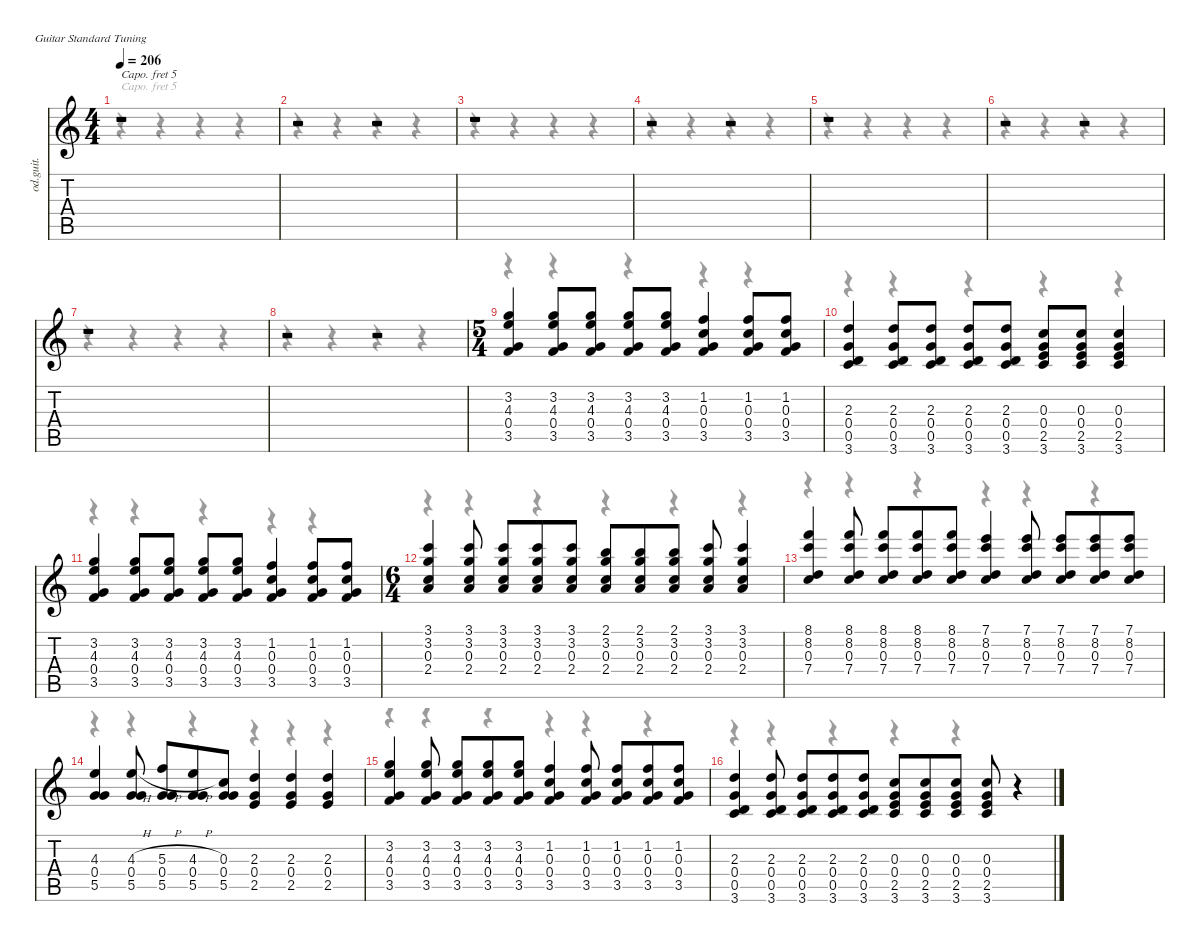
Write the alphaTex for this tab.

\defaultSystemsLayout 4
\hideDynamics
\bracketExtendMode nobrackets
\otherSystemsTrackNameOrientation horizontal
\track ("Track 2" "od.guit.") {instrument overdrivenguitar}
\staff {score tabs}
\capo 5
\tuning (E4 B3 G3 D3 A2 E2)
\voice
\ts (4 4)
\tempo 206
\clef g2
\ks c
r.1{dy f beam Up} |
r.2{beam Up} r.2{beam Up} |
r.1{beam Up} |
r.2{beam Up} r.2{beam Up} |
r.1{beam Up} |
r.2{beam Up} r.2{beam Up} |
r.1{beam Up} |
r.2{beam Up} r.2{beam Up} |
\ts (5 4)
\beaming (8 4 2 2 2)
(3.2 4.3 0.4 3.5).4{beam Up} (3.2 4.3 0.4 3.5).8{beam Up} (3.2 4.3 0.4 3.5).8{beam Up} (3.2 4.3 0.4 3.5).8{beam Up} (3.2 4.3 0.4 3.5).8{beam Up} (1.2 0.3 0.4 3.5).4{beam Up} (1.2 0.3 0.4 3.5).8{beam Up} (1.2 0.3 0.4 3.5).8{beam Up} |
(2.3 0.4 0.5 3.6).4{beam Up} (2.3 0.4 0.5 3.6).8{beam Up} (2.3 0.4 0.5 3.6).8{beam Up} (2.3 0.4 0.5 3.6).8{beam Up} (2.3 0.4 0.5 3.6).8{beam Up} (0.3 0.4 2.5 3.6).8{beam Up} (0.3 0.4 2.5 3.6).8{beam Up} (0.3 0.4 2.5 3.6).4{beam Up} |
(3.2 4.3 0.4 3.5).4{beam Up} (3.2 4.3 0.4 3.5).8{beam Up} (3.2 4.3 0.4 3.5).8{beam Up} (3.2 4.3 0.4 3.5).8{beam Up} (3.2 4.3 0.4 3.5).8{beam Up} (1.2 0.3 0.4 3.5).4{beam Up} (1.2 0.3 0.4 3.5).8{beam Up} (1.2 0.3 0.4 3.5).8{beam Up} |
\ts (6 4)
\beaming (8 3 3 3 3)
(3.1 3.2 0.3 2.4).4{beam Up} (3.1 3.2 0.3 2.4).8{beam Up} (3.1 3.2 0.3 2.4).8{beam Up} (3.1 3.2 0.3 2.4).8{beam Up} (3.1 3.2 0.3 2.4).8{beam Up} (2.1 3.2 0.3 2.4).8{beam Up} (2.1 3.2 0.3 2.4).8{beam Up} (2.1 3.2 0.3 2.4).8{beam Up} (3.1 3.2 0.3 2.4).8{beam Up} (3.1 3.2 0.3 2.4).4{beam Up} |
(8.1 8.2 0.3 7.4).4{beam Up} (8.1 8.2 0.3 7.4).8{beam Up} (8.1 8.2 0.3 7.4).8{beam Up} (8.1 8.2 0.3 7.4).8{beam Up} (8.1 8.2 0.3 7.4).8{beam Up} (7.1 8.2 0.3 7.4).4{beam Up} (7.1 8.2 0.3 7.4).8{beam Up} (7.1 8.2 0.3 7.4).8{beam Up} (7.1 8.2 0.3 7.4).8{beam Up} (7.1 8.2 0.3 7.4).8{beam Up} |
(4.3 0.4 5.5).4{beam Up} (4.3{h} 0.4 5.5).8{beam Up} (5.3{h} 0.4 5.5).8{beam Up} (4.3{h} 0.4 5.5).8{beam Up} (0.3 0.4 5.5).8{beam Up} (2.3 0.4 2.5).4{beam Up} (2.3 0.4 2.5).4{beam Up} (2.3 0.4 2.5).4{beam Up} |
(3.2 4.3 0.4 3.5).4{beam Up} (3.2 4.3 0.4 3.5).8{beam Up} (3.2 4.3 0.4 3.5).8{beam Up} (3.2 4.3 0.4 3.5).8{beam Up} (3.2 4.3 0.4 3.5).8{beam Up} (1.2 0.3 0.4 3.5).4{beam Up} (1.2 0.3 0.4 3.5).8{beam Up} (1.2 0.3 0.4 3.5).8{beam Up} (1.2 0.3 0.4 3.5).8{beam Up} (1.2 0.3 0.4 3.5).8{beam Up} |
(2.3 0.4 0.5 3.6).4{beam Up} (2.3 0.4 0.5 3.6).8{beam Up} (2.3 0.4 0.5 3.6).8{beam Up} (2.3 0.4 0.5 3.6).8{beam Up} (2.3 0.4 0.5 3.6).8{beam Up} (0.3 0.4 2.5 3.6).8{beam Up} (0.3 0.4 2.5 3.6).8{beam Up} (0.3 0.4 2.5 3.6).8{beam Up} (0.3 0.4 2.5 3.6).8{beam Up} r.4{beam Up}
\voice
\clef g2
\ottava regular
\simile none
\ks c
r.4{dy mf beam Down} r.4{beam Down} r.4{beam Down} r.4{beam Down} |
r.4{beam Down} r.4{beam Down} r.4{beam Down} r.4{beam Down} |
r.4{beam Down} r.4{beam Down} r.4{beam Down} r.4{beam Down} |
r.4{beam Down} r.4{beam Down} r.4{beam Down} r.4{beam Down} |
r.4{beam Down} r.4{beam Down} r.4{beam Down} r.4{beam Down} |
r.4{beam Down} r.4{beam Down} r.4{beam Down} r.4{beam Down} |
r.4{beam Down} r.4{beam Down} r.4{beam Down} r.4{beam Down} |
r.4{beam Down} r.4{beam Down} r.4{beam Down} r.4{beam Down} |
r.4{beam Down} r.4{beam Down} r.4{beam Down} r.4{beam Down} r.4{beam Down} |
r.4{beam Down} r.4{beam Down} r.4{beam Down} r.4{beam Down} r.4{beam Down} |
r.4{beam Down} r.4{beam Down} r.4{beam Down} r.4{beam Down} r.4{beam Down} |
r.4{beam Down} r.4{beam Down} r.4{beam Down} r.4{beam Down} r.4{beam Down} r.4{beam Down} |
r.4{beam Down} r.4{beam Down} r.4{beam Down} r.4{beam Down} r.4{beam Down} r.4{beam Down} |
r.4{beam Down} r.4{beam Down} r.4{beam Down} r.4{beam Down} r.4{beam Down} r.4{beam Down} |
r.4{beam Down} r.4{beam Down} r.4{beam Down} r.4{beam Down} r.4{beam Down} r.4{beam Down} |
r.4{beam Down} r.4{beam Down} r.4{beam Down} r.4{beam Down} r.4{beam Down} r.4{beam Down}
